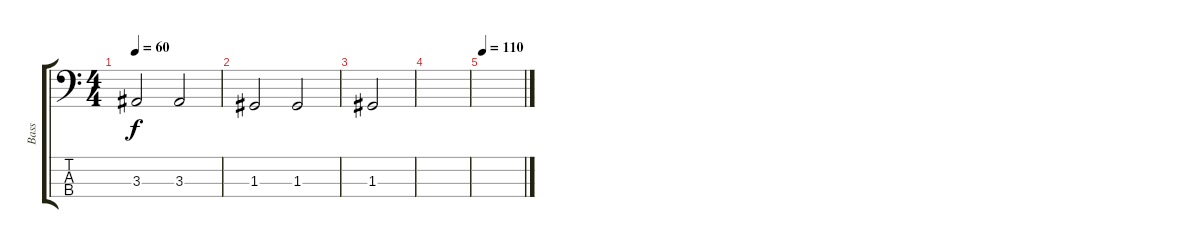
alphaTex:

\track ("Bass" "Bass") {instrument electricbassfinger}
\staff {score tabs}
\tuning (F2 C2 G1 C1) {hide}
\ts (4 4)
\tempo 60
\clef f4
\ks c
3.3.2{dy f} 3.3.2 |
1.3.2 1.3.2 |
1.3.2 |
|
\tempo 110
